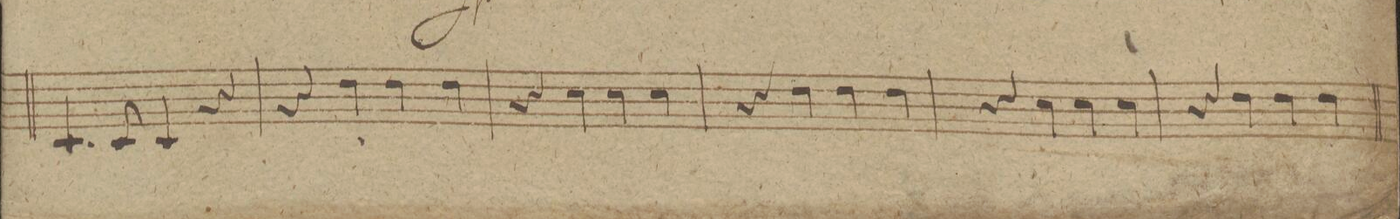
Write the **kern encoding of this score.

**kern	**dynam
*I"Clarino 1mo in E.	*
*clefG2	*
*k[f#c#g#d#]	*
*met(c)	*
*M4/4	*
4.e/	.
8e/	.
4e/	.
4r	.
=44	=44
4r	.
4ff#\	.
4ff#\	.
4ff#\	.
=45	=45
4r	.
4ee\	.
4ee\	.
4ee\	.
=46	=46
4r	.
4ff#\	.
4ff#\	.
4ff#\	.
=47	=47
4r	.
4ee\	.
4ee\	.
4ee\	.
=48	=48
4r	.
4ff#\	.
4ff#\	.
4ff#\	.
=49	=49
*-	*-
